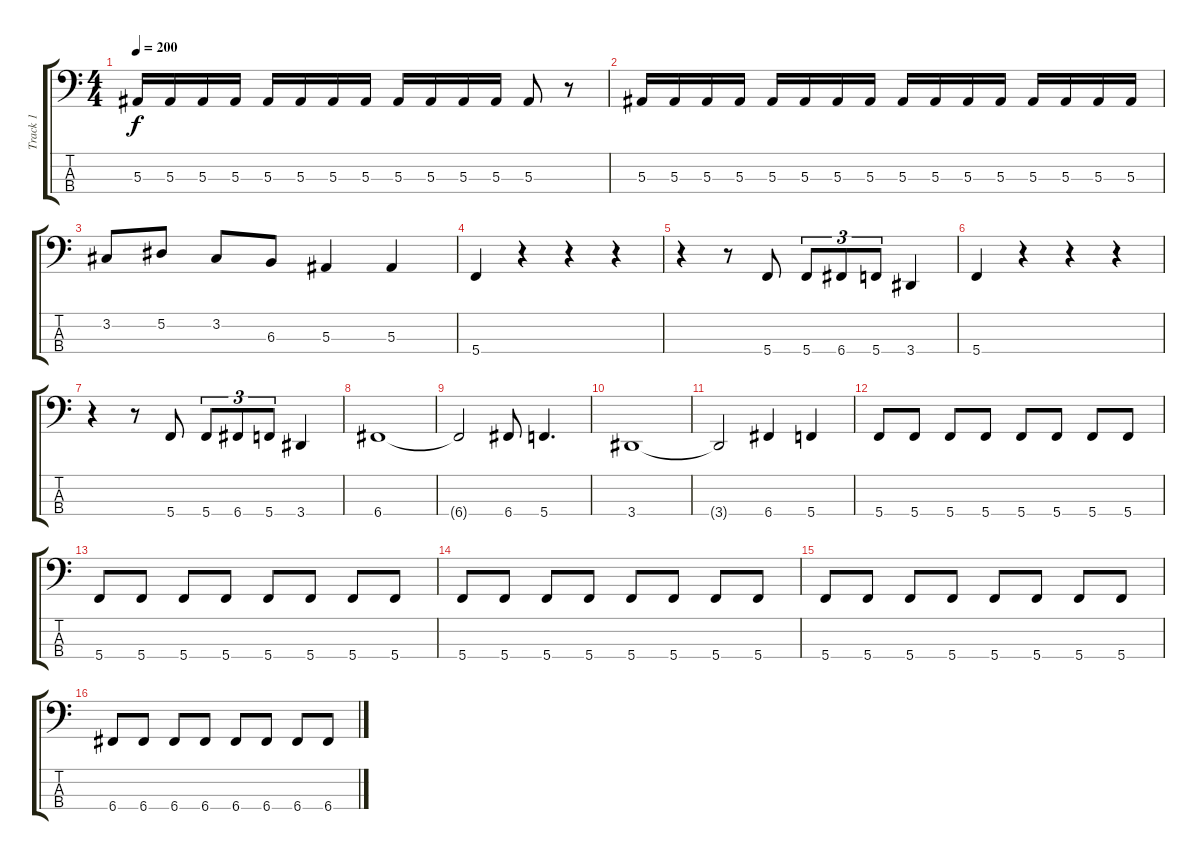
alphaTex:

\track ("Track 1" "Track 1") {instrument electricbasspick}
\staff {score tabs}
\tuning (Eb2 Bb1 F1 C1) {hide}
\ts (4 4)
\tempo 200
\clef f4
\ks c
5.3.16{dy f} 5.3.16 5.3.16 5.3.16 5.3.16 5.3.16 5.3.16 5.3.16 5.3.16 5.3.16 5.3.16 5.3.16 5.3.8 r.8 |
5.3.16 5.3.16 5.3.16 5.3.16 5.3.16 5.3.16 5.3.16 5.3.16 5.3.16 5.3.16 5.3.16 5.3.16 5.3.16 5.3.16 5.3.16 5.3.16 |
3.2.8 5.2.8 3.2.8 6.3.8 5.3.4 5.3.4 |
5.4.4 r.4 r.4 r.4 |
r.4 r.8 5.4.8 5.4.8{tu (3 2)} 6.4.8{tu (3 2)} 5.4.8{tu (3 2)} 3.4.4 |
5.4.4 r.4 r.4 r.4 |
r.4 r.8 5.4.8 5.4.8{tu (3 2)} 6.4.8{tu (3 2)} 5.4.8{tu (3 2)} 3.4.4 |
6.4.1 |
6.4{t}.2 6.4.8 5.4.4{d} |
3.4.1 |
3.4{t}.2 6.4.4 5.4.4 |
5.4.8{instrument electricbassfinger} 5.4.8 5.4.8 5.4.8 5.4.8 5.4.8 5.4.8 5.4.8 |
5.4.8 5.4.8 5.4.8 5.4.8 5.4.8 5.4.8 5.4.8 5.4.8 |
5.4.8 5.4.8 5.4.8 5.4.8 5.4.8 5.4.8 5.4.8 5.4.8 |
5.4.8 5.4.8 5.4.8 5.4.8 5.4.8 5.4.8 5.4.8 5.4.8 |
6.4.8 6.4.8 6.4.8 6.4.8 6.4.8 6.4.8 6.4.8 6.4.8
